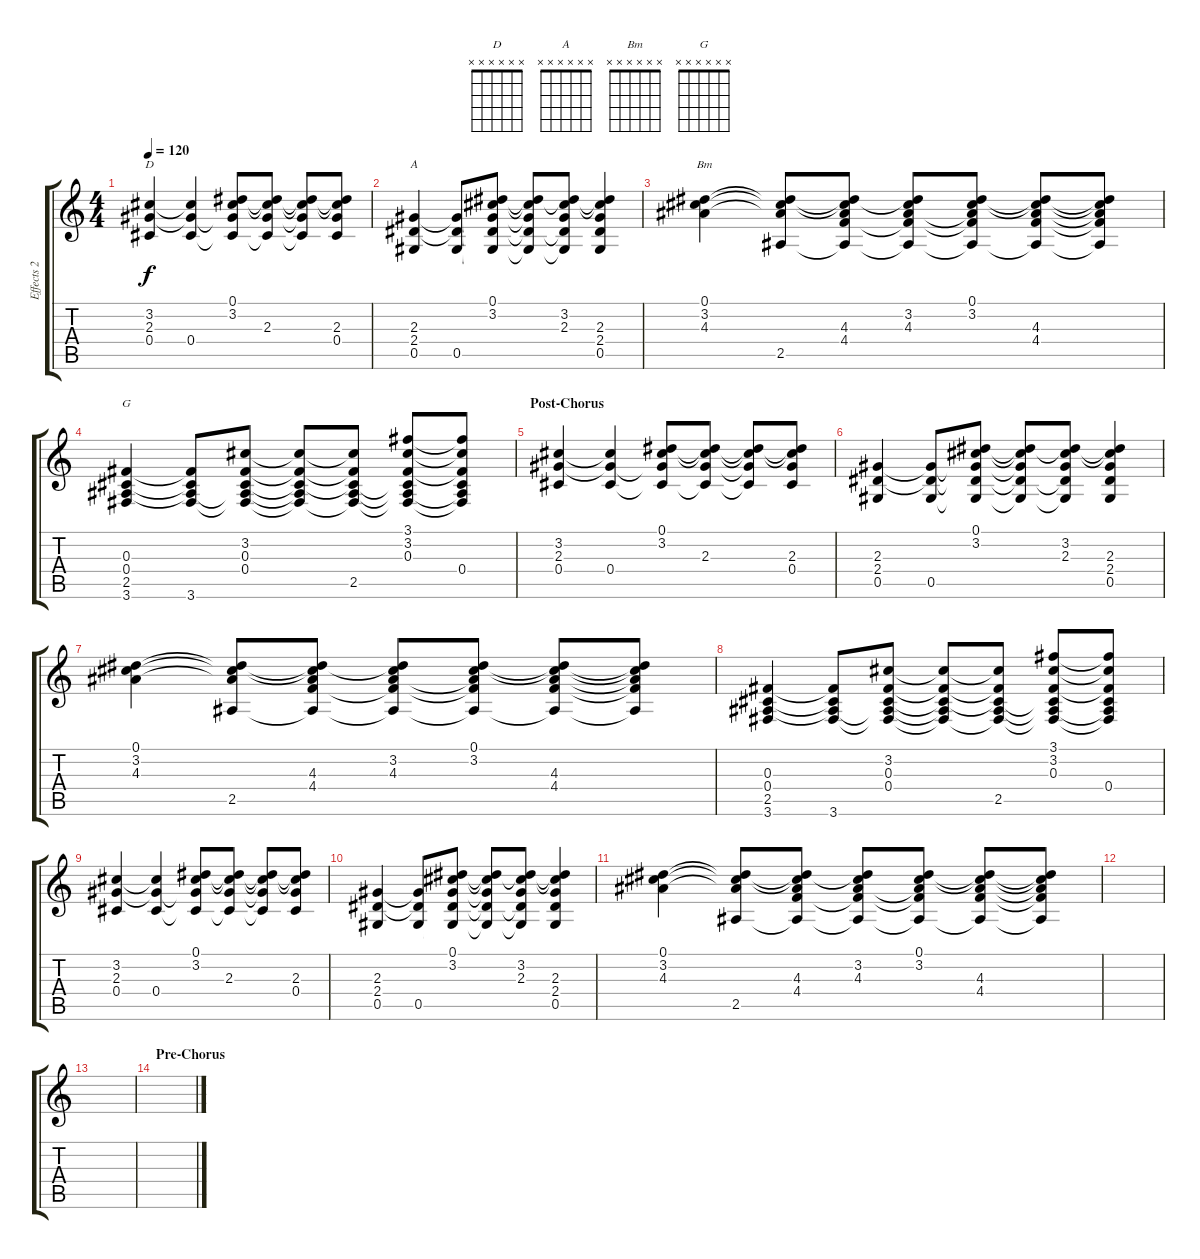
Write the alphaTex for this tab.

\track ("Effects 2" "Effects 2") {instrument fretlessbass}
\staff {score tabs}
\tuning (Eb4 Bb3 Gb3 Db3 Ab2 Eb2) {hide}
\chord ("D" x x x x x x)
\chord ("A" x x x x x x)
\chord ("Bm" x x x x x x)
\chord ("G" x x x x x x)
\ts (4 4)
\tempo 120
\clef g2
\ks c
(3.2 2.3 0.4).4{ch "D" dy f} (3.2{t} 2.3{t} 0.4).4 (0.1 3.2 2.3{t} 0.4{t}).8 (0.1{t} 3.2{t} 2.3 0.4{t}).8 (0.1{t} 3.2{t} 2.3{t} 0.4{t}).8 (0.1{t} 3.2{t} 2.3 0.4).8 |
(2.3 2.4 0.5).4{ch "A"} (2.3{t} 2.4{t} 0.5).8 (0.1 3.2 2.3{t} 2.4{t} 0.5{t}).8 (0.1{t} 3.2{t} 2.3{t} 2.4{t} 0.5{t}).8 (0.1{t} 3.2 2.3 2.4{t} 0.5{t}).8 (0.1{t} 3.2{t} 2.3 2.4 0.5).4 |
(0.1 3.2 4.3).4{ch "Bm"} (0.1{t} 3.2{t} 4.3{t} 2.5).8 (0.1{t} 3.2{t} 4.3 4.4 2.5{t}).8 (0.1{t} 3.2 4.3 4.4{t} 2.5{t}).8 (0.1 3.2 4.3{t} 4.4{t} 2.5{t}).8 (0.1{t} 3.2{t} 4.3 4.4 2.5{t}).8 (0.1{t} 3.2{t} 4.3{t} 4.4{t} 2.5{t}).8 |
(0.3 0.4 2.5 3.6).4{ch "G"} (0.3{t} 0.4{t} 2.5{t} 3.6).8 (3.2 0.3 0.4 2.5{t} 3.6{t}).8 (3.2{t} 0.3{t} 0.4{t} 2.5{t} 3.6{t}).8 (3.2{t} 0.3{t} 0.4{t} 2.5 3.6{t}).8 (3.1 3.2 0.3 0.4{t} 2.5{t} 3.6{t}).8 (3.1{t} 3.2{t} 0.3{t} 0.4 2.5{t} 3.6{t}).8 |
\section ("" "Post-Chorus")
(3.2 2.3 0.4).4 (3.2{t} 2.3{t} 0.4).4 (0.1 3.2 2.3{t} 0.4{t}).8 (0.1{t} 3.2{t} 2.3 0.4{t}).8 (0.1{t} 3.2{t} 2.3{t} 0.4{t}).8 (0.1{t} 3.2{t} 2.3 0.4).8 |
(2.3 2.4 0.5).4 (2.3{t} 2.4{t} 0.5).8 (0.1 3.2 2.3{t} 2.4{t} 0.5{t}).8 (0.1{t} 3.2{t} 2.3{t} 2.4{t} 0.5{t}).8 (0.1{t} 3.2 2.3 2.4{t} 0.5{t}).8 (0.1{t} 3.2{t} 2.3 2.4 0.5).4 |
(0.1 3.2 4.3).4 (0.1{t} 3.2{t} 4.3{t} 2.5).8 (0.1{t} 3.2{t} 4.3 4.4 2.5{t}).8 (0.1{t} 3.2 4.3 4.4{t} 2.5{t}).8 (0.1 3.2 4.3{t} 4.4{t} 2.5{t}).8 (0.1{t} 3.2{t} 4.3 4.4 2.5{t}).8 (0.1{t} 3.2{t} 4.3{t} 4.4{t} 2.5{t}).8 |
(0.3 0.4 2.5 3.6).4 (0.3{t} 0.4{t} 2.5{t} 3.6).8 (3.2 0.3 0.4 2.5{t} 3.6{t}).8 (3.2{t} 0.3{t} 0.4{t} 2.5{t} 3.6{t}).8 (3.2{t} 0.3{t} 0.4{t} 2.5 3.6{t}).8 (3.1 3.2 0.3 0.4{t} 2.5{t} 3.6{t}).8 (3.1{t} 3.2{t} 0.3{t} 0.4 2.5{t} 3.6{t}).8 |
(3.2 2.3 0.4).4 (3.2{t} 2.3{t} 0.4).4 (0.1 3.2 2.3{t} 0.4{t}).8 (0.1{t} 3.2{t} 2.3 0.4{t}).8 (0.1{t} 3.2{t} 2.3{t} 0.4{t}).8 (0.1{t} 3.2{t} 2.3 0.4).8 |
(2.3 2.4 0.5).4 (2.3{t} 2.4{t} 0.5).8 (0.1 3.2 2.3{t} 2.4{t} 0.5{t}).8 (0.1{t} 3.2{t} 2.3{t} 2.4{t} 0.5{t}).8 (0.1{t} 3.2 2.3 2.4{t} 0.5{t}).8 (0.1{t} 3.2{t} 2.3 2.4 0.5).4 |
(0.1 3.2 4.3).4 (0.1{t} 3.2{t} 4.3{t} 2.5).8 (0.1{t} 3.2{t} 4.3 4.4 2.5{t}).8 (0.1{t} 3.2 4.3 4.4{t} 2.5{t}).8 (0.1 3.2 4.3{t} 4.4{t} 2.5{t}).8 (0.1{t} 3.2{t} 4.3 4.4 2.5{t}).8 (0.1{t} 3.2{t} 4.3{t} 4.4{t} 2.5{t}).8 |
|
|
\section ("" "Pre-Chorus")
